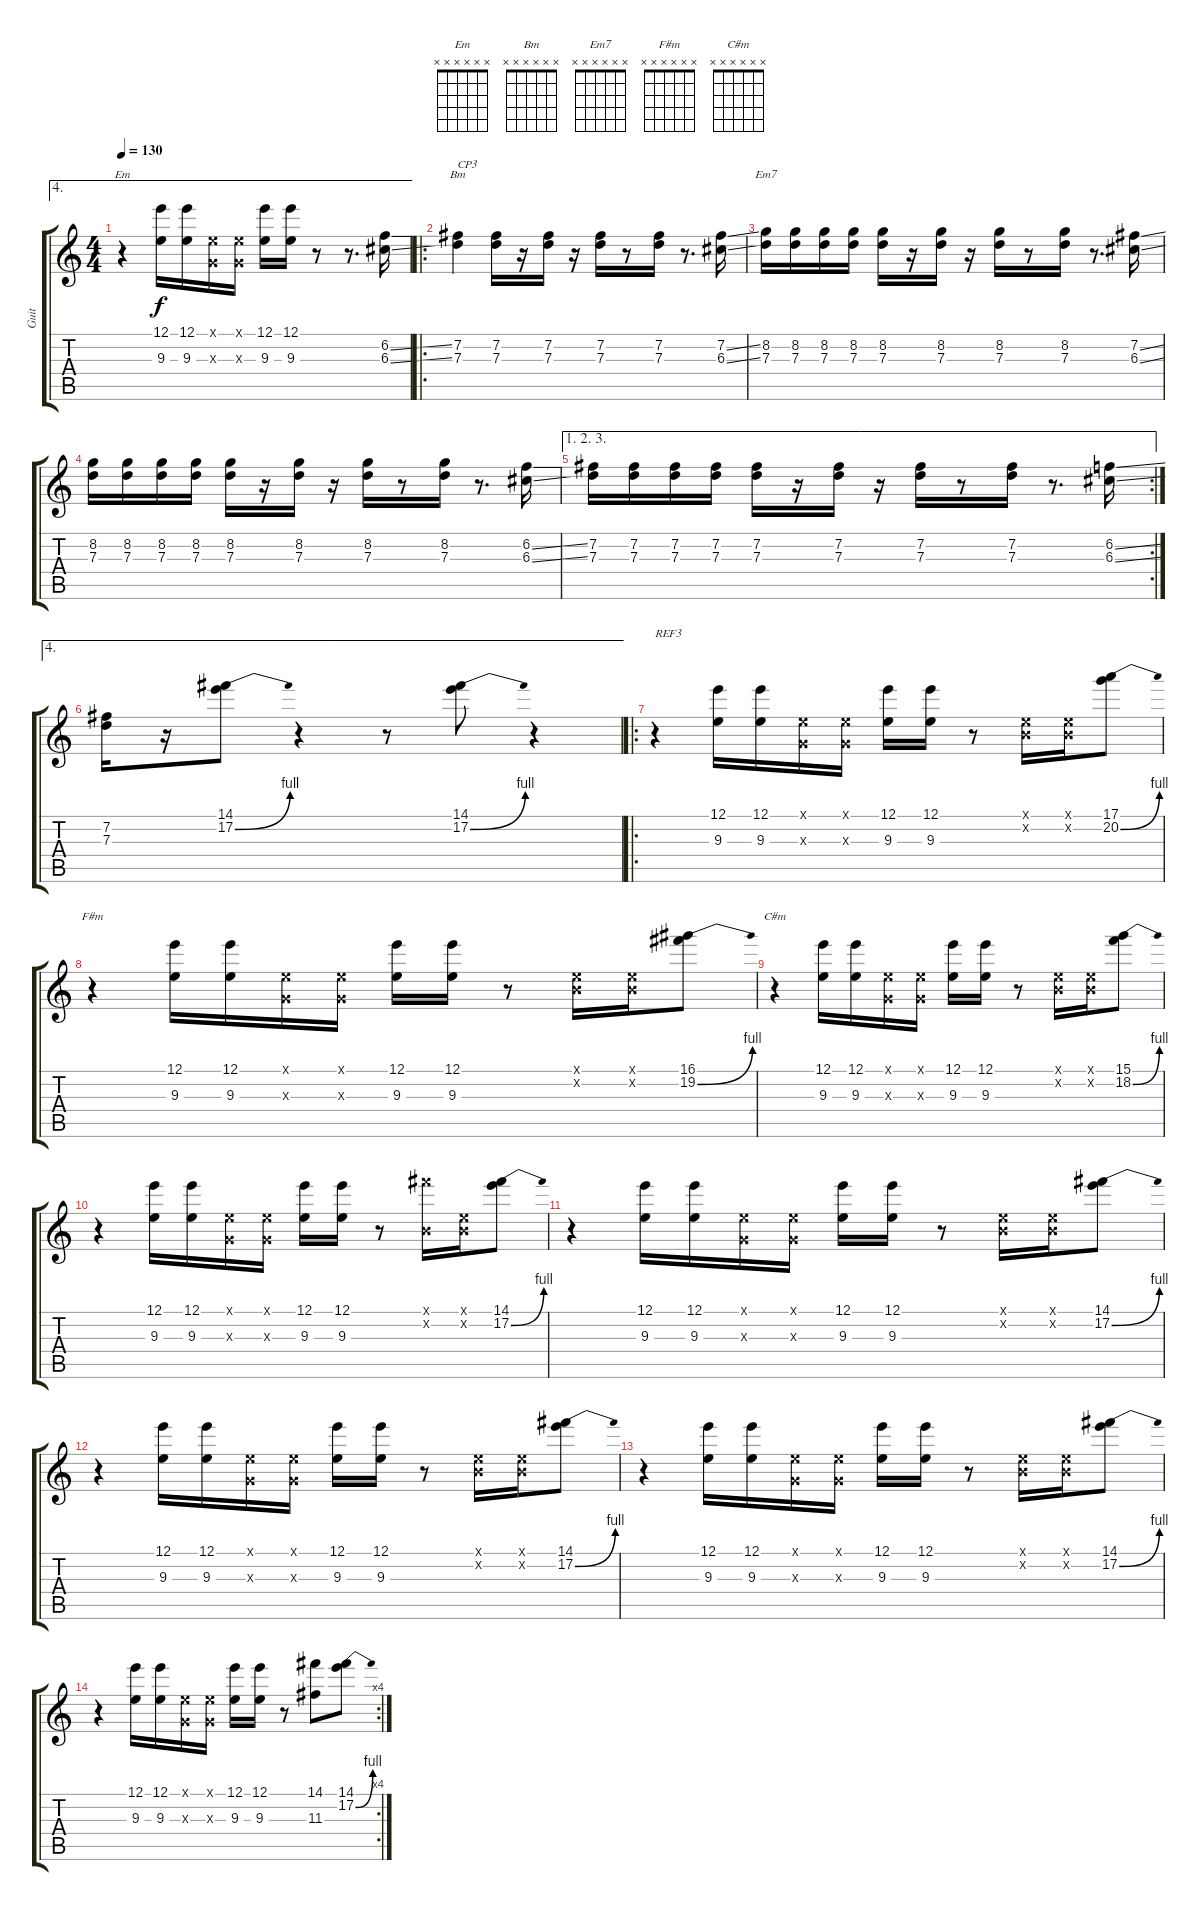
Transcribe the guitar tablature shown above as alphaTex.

\track ("Guit " "Guit ") {instrument electricguitarclean}
\staff {score tabs}
\tuning (E4 B3 G3 D3 A2 E2) {hide}
\chord ("Em" x x x x x x)
\chord ("Bm" x x x x x x)
\chord ("Em7" x x x x x x)
\chord ("F#m" x x x x x x)
\chord ("C#m" x x x x x x)
\ae 4
\ts (4 4)
\tempo 130
\clef g2
\ks c
r.4{ch "Em" dy f} (12.1 9.3).16 (12.1 9.3).16 (0.1{x} 0.3{x}).16 (0.1{x} 0.3{x}).16 (12.1 9.3).16 (12.1 9.3).16 r.8 r.8{d} (6.2{ss} 6.3{ss}).16 |
\ro
(7.2 7.3).4{ch "Bm" txt "CP3"} (7.2 7.3).16 r.16 (7.2 7.3).16 r.16 (7.2 7.3).16 r.8 (7.2 7.3).16 r.8{d} (7.2{ss} 6.3{ss}).16 |
(8.2 7.3).16{ch "Em7"} (8.2 7.3).16 (8.2 7.3).16 (8.2 7.3).16 (8.2 7.3).16 r.16 (8.2 7.3).16 r.16 (8.2 7.3).16 r.8 (8.2 7.3).16 r.8{d} (7.2{ss} 6.3{ss}).16 |
(8.2 7.3).16 (8.2 7.3).16 (8.2 7.3).16 (8.2 7.3).16 (8.2 7.3).16 r.16 (8.2 7.3).16 r.16 (8.2 7.3).16 r.8 (8.2 7.3).16 r.8{d} (6.2{ss} 6.3{ss}).16 |
\ae (1 2 3)
\rc 2
(7.2 7.3).16 (7.2 7.3).16 (7.2 7.3).16 (7.2 7.3).16 (7.2 7.3).16 r.16 (7.2 7.3).16 r.16 (7.2 7.3).16 r.8 (7.2 7.3).16 r.8{d} (6.2{ss} 6.3{ss}).16 |
\ae 4
(7.2 7.3).16 r.16 (14.1 17.2{be (bend 0 0 60 4)}).8 r.4 r.8 (14.1 17.2{be (bend 0 0 60 4)}).8 r.4 |
\ro
r.4{txt "REF3"} (12.1 9.3).16 (12.1 9.3).16 (0.1{x} 0.3{x}).16 (0.1{x} 0.3{x}).16 (12.1 9.3).16 (12.1 9.3).16 r.8 (0.1{x} 0.2{x}).16 (0.1{x} 0.2{x}).16 (17.1 20.2{be (bend 0 0 60 4)}).8 |
r.4{ch "F#m"} (12.1 9.3).16 (12.1 9.3).16 (0.1{x} 0.3{x}).16 (0.1{x} 0.3{x}).16 (12.1 9.3).16 (12.1 9.3).16 r.8 (0.1{x} 0.2{x}).16 (0.1{x} 0.2{x}).16 (16.1 19.2{be (bend 0 0 60 4)}).8 |
r.4{ch "C#m"} (12.1 9.3).16 (12.1 9.3).16 (0.1{x} 0.3{x}).16 (0.1{x} 0.3{x}).16 (12.1 9.3).16 (12.1 9.3).16 r.8 (0.1{x} 0.2{x}).16 (0.1{x} 0.2{x}).16 (15.1 18.2{be (bend 0 0 60 4)}).8 |
r.4 (12.1 9.3).16 (12.1 9.3).16 (0.1{x} 0.3{x}).16 (0.1{x} 0.3{x}).16 (12.1 9.3).16 (12.1 9.3).16 r.8 (14.1{x} 0.2{x}).16 (0.1{x} 0.2{x}).16 (14.1 17.2{be (bend 0 0 60 4)}).8 |
r.4 (12.1 9.3).16 (12.1 9.3).16 (0.1{x} 0.3{x}).16 (0.1{x} 0.3{x}).16 (12.1 9.3).16 (12.1 9.3).16 r.8 (0.1{x} 0.2{x}).16 (0.1{x} 0.2{x}).16 (14.1 17.2{be (bend 0 0 60 4)}).8 |
r.4 (12.1 9.3).16 (12.1 9.3).16 (0.1{x} 0.3{x}).16 (0.1{x} 0.3{x}).16 (12.1 9.3).16 (12.1 9.3).16 r.8 (0.1{x} 0.2{x}).16 (0.1{x} 0.2{x}).16 (14.1 17.2{be (bend 0 0 60 4)}).8 |
r.4 (12.1 9.3).16 (12.1 9.3).16 (0.1{x} 0.3{x}).16 (0.1{x} 0.3{x}).16 (12.1 9.3).16 (12.1 9.3).16 r.8 (0.1{x} 0.2{x}).16 (0.1{x} 0.2{x}).16 (14.1 17.2{be (bend 0 0 60 4)}).8 |
\rc 4
r.4 (12.1 9.3).16 (12.1 9.3).16 (0.1{x} 0.3{x}).16 (0.1{x} 0.3{x}).16 (12.1 9.3).16 (12.1 9.3).16 r.8 (14.1 11.3).8 (14.1 17.2{be (bend 0 0 60 4)}).8
